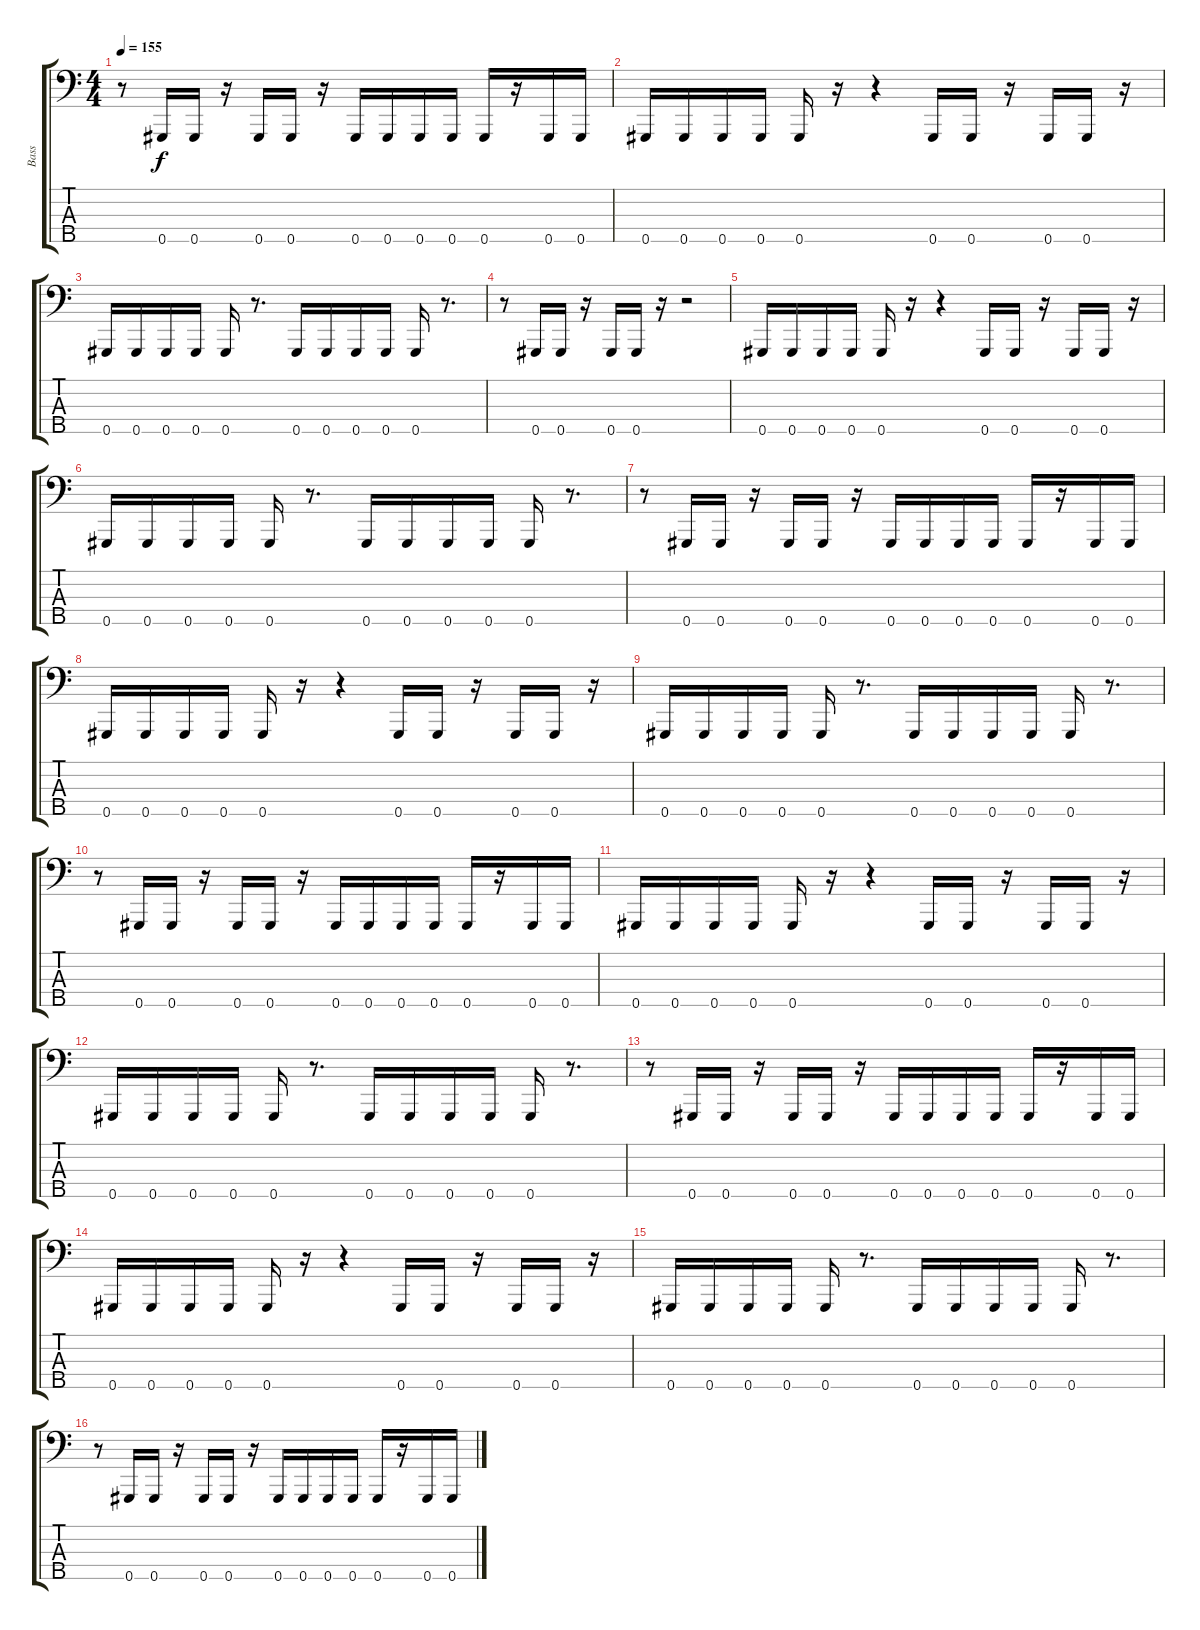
\track ("Bass" "Bass") {instrument electricbasspick}
\staff {score tabs}
\tuning (F2 Db2 Ab1 Eb1 Ab0) {hide}
\ts (4 4)
\tempo 155
\clef f4
\ks c
r.8{dy f} 0.5.16 0.5.16 r.16 0.5.16 0.5.16 r.16 0.5.16 0.5.16 0.5.16 0.5.16 0.5.16 r.16 0.5.16 0.5.16 |
0.5.16 0.5.16 0.5.16 0.5.16 0.5.16 r.16 r.4 0.5.16 0.5.16 r.16 0.5.16 0.5.16 r.16 |
0.5.16 0.5.16 0.5.16 0.5.16 0.5.16 r.8{d} 0.5.16 0.5.16 0.5.16 0.5.16 0.5.16 r.8{d} |
r.8 0.5.16 0.5.16 r.16 0.5.16 0.5.16 r.16 r.2 |
0.5.16 0.5.16 0.5.16 0.5.16 0.5.16 r.16 r.4 0.5.16 0.5.16 r.16 0.5.16 0.5.16 r.16 |
0.5.16 0.5.16 0.5.16 0.5.16 0.5.16 r.8{d} 0.5.16 0.5.16 0.5.16 0.5.16 0.5.16 r.8{d} |
r.8 0.5.16 0.5.16 r.16 0.5.16 0.5.16 r.16 0.5.16 0.5.16 0.5.16 0.5.16 0.5.16 r.16 0.5.16 0.5.16 |
0.5.16 0.5.16 0.5.16 0.5.16 0.5.16 r.16 r.4 0.5.16 0.5.16 r.16 0.5.16 0.5.16 r.16 |
0.5.16 0.5.16 0.5.16 0.5.16 0.5.16 r.8{d} 0.5.16 0.5.16 0.5.16 0.5.16 0.5.16 r.8{d} |
r.8 0.5.16 0.5.16 r.16 0.5.16 0.5.16 r.16 0.5.16 0.5.16 0.5.16 0.5.16 0.5.16 r.16 0.5.16 0.5.16 |
0.5.16 0.5.16 0.5.16 0.5.16 0.5.16 r.16 r.4 0.5.16 0.5.16 r.16 0.5.16 0.5.16 r.16 |
0.5.16 0.5.16 0.5.16 0.5.16 0.5.16 r.8{d} 0.5.16 0.5.16 0.5.16 0.5.16 0.5.16 r.8{d} |
r.8 0.5.16 0.5.16 r.16 0.5.16 0.5.16 r.16 0.5.16 0.5.16 0.5.16 0.5.16 0.5.16 r.16 0.5.16 0.5.16 |
0.5.16 0.5.16 0.5.16 0.5.16 0.5.16 r.16 r.4 0.5.16 0.5.16 r.16 0.5.16 0.5.16 r.16 |
0.5.16 0.5.16 0.5.16 0.5.16 0.5.16 r.8{d} 0.5.16 0.5.16 0.5.16 0.5.16 0.5.16 r.8{d} |
r.8 0.5.16 0.5.16 r.16 0.5.16 0.5.16 r.16 0.5.16 0.5.16 0.5.16 0.5.16 0.5.16 r.16 0.5.16 0.5.16
